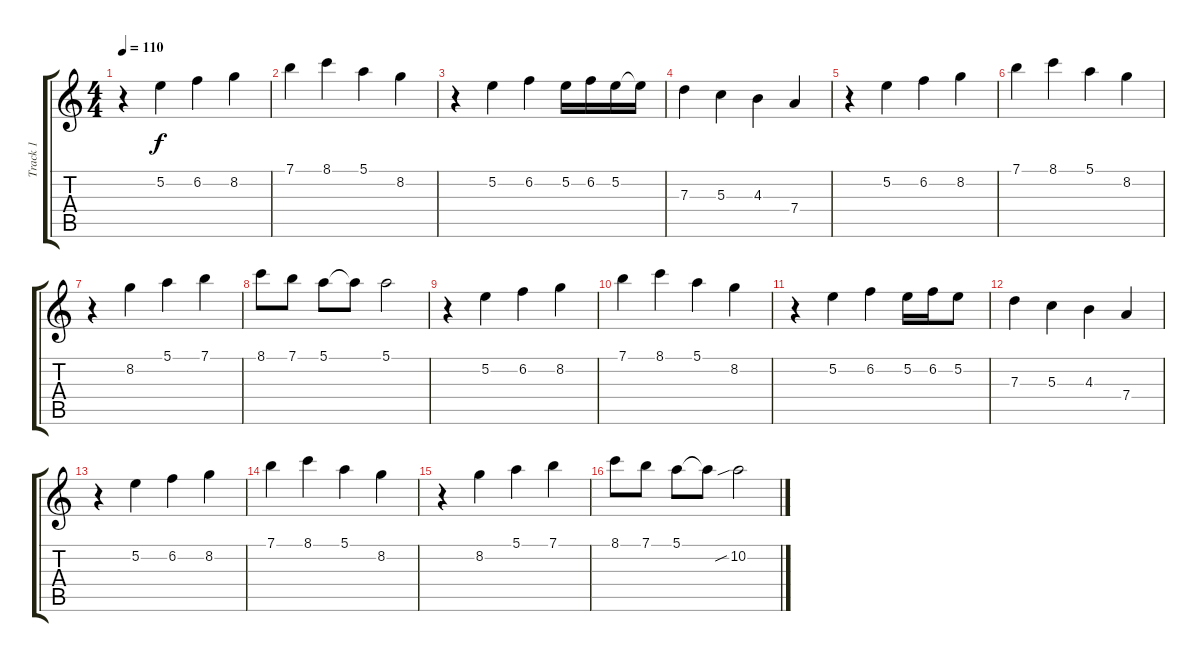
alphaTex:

\track ("Track 1" "Track 1") {instrument electricguitarclean}
\staff {score tabs}
\tuning (E4 B3 G3 D3 A2 E2) {hide}
\ts (4 4)
\tempo 110
\tempo 145
\tempo 110
\clef g2
\ks c
r.4{dy f instrument electricguitarclean} 5.2.4 6.2.4 8.2.4 |
7.1.4 8.1.4 5.1.4 8.2.4 |
r.4 5.2.4 6.2.4 5.2.16 6.2.16 5.2.16 5.2{t}.16 |
7.3.4 5.3.4 4.3.4 7.4.4 |
r.4 5.2.4 6.2.4 8.2.4 |
7.1.4 8.1.4 5.1.4 8.2.4 |
r.4 8.2.4 5.1.4 7.1.4 |
8.1.8 7.1.8 5.1.8 5.1{t}.8 5.1.2 |
r.4 5.2.4 6.2.4 8.2.4 |
7.1.4 8.1.4 5.1.4 8.2.4 |
r.4 5.2.4 6.2.4 5.2.16 6.2.16 5.2.8 |
7.3.4 5.3.4 4.3.4 7.4.4 |
r.4 5.2.4 6.2.4 8.2.4 |
7.1.4 8.1.4 5.1.4 8.2.4 |
r.4 8.2.4 5.1.4 7.1.4 |
8.1.8 7.1.8 5.1.8 5.1{t}.8 10.2{sib}.2
